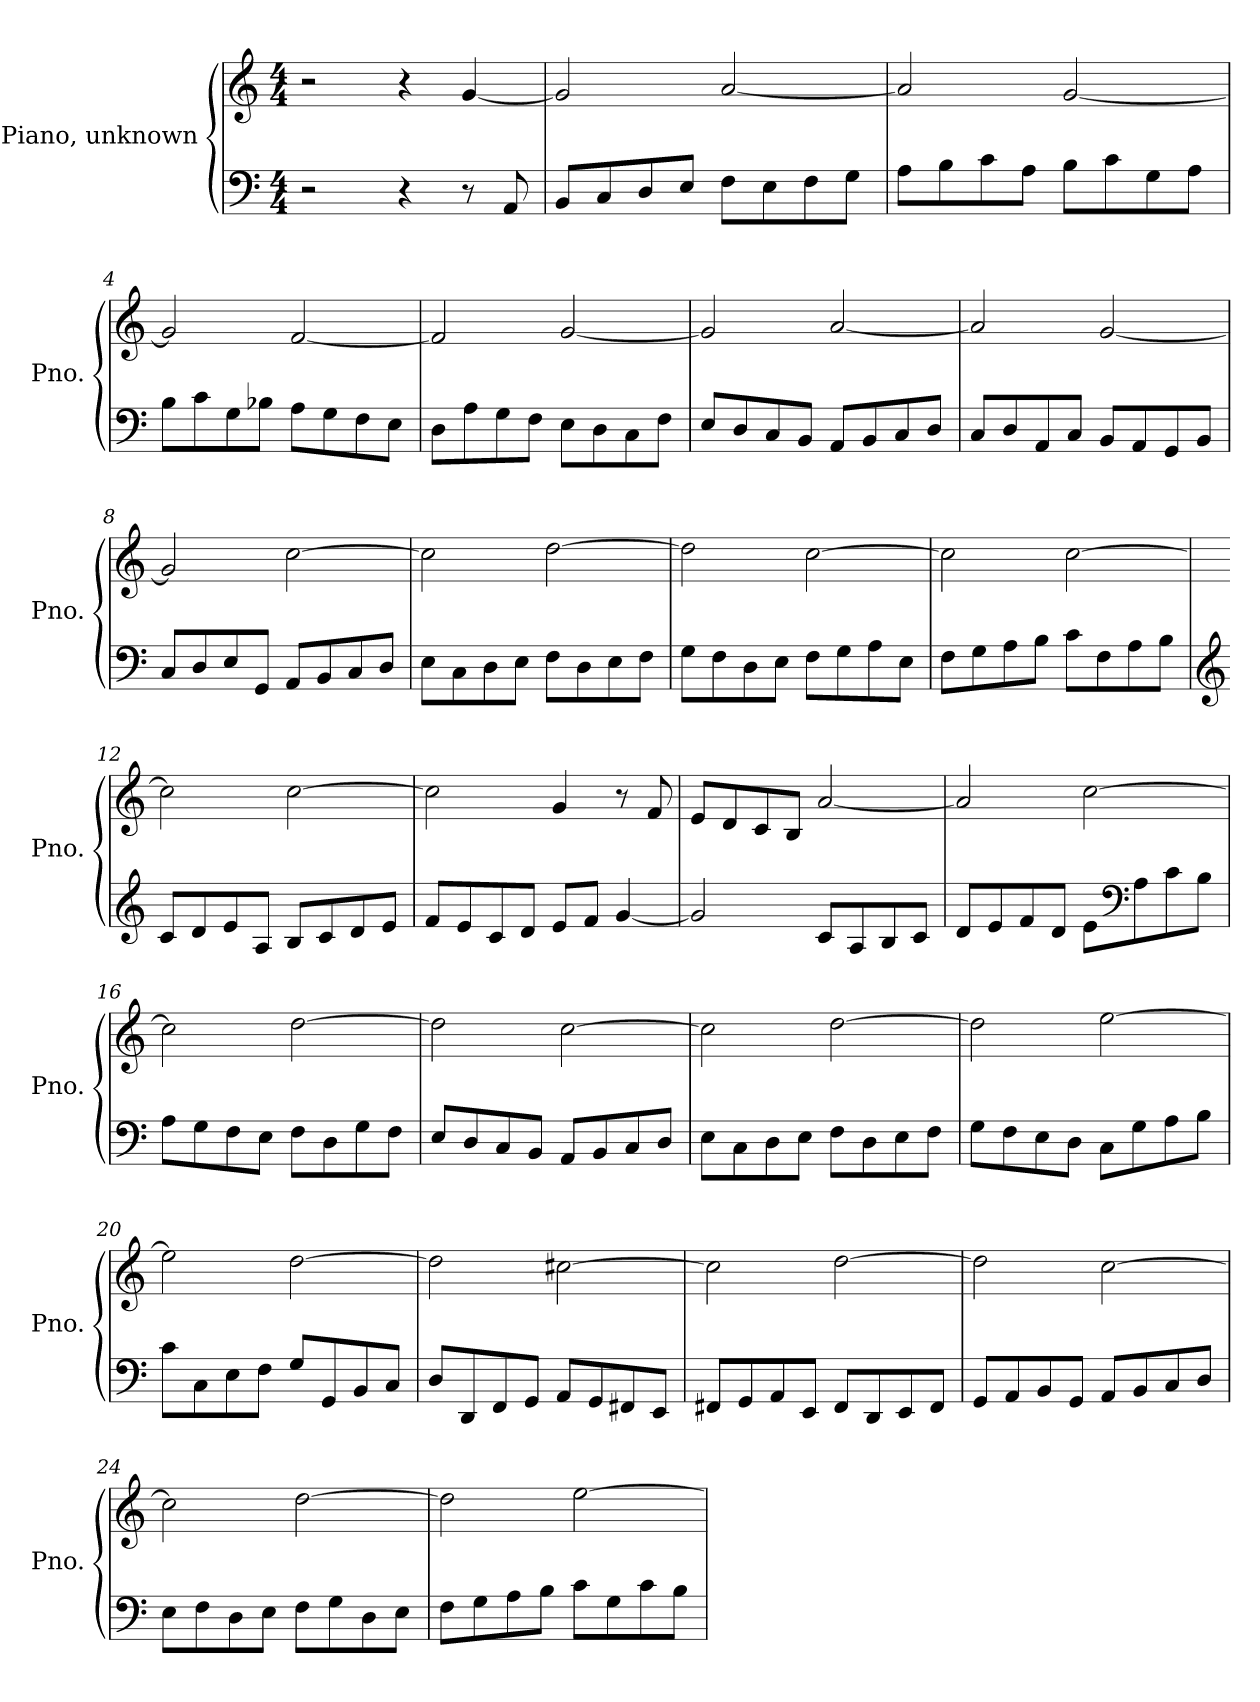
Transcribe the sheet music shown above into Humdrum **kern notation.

**kern	**kern
*part1	*part1
*staff2	*staff1
*I"Piano, unknown	*
*I'Pno.	*
*clefF4	*clefG2
*k[]	*k[]
*M4/4	*M4/4
*MM124	*MM124
=1	=1
2r	2r
4r	4r
8r	[4g/
8AA/	.
=2	=2
8BB/L	2g/]
8C/	.
8D/	.
8E/J	.
8F\L	[2a/
8E\	.
8F\	.
8G\J	.
=3	=3
8A\L	2a/]
8B\	.
8c\	.
8A\J	.
8B\L	[2g/
8c\	.
8G\	.
8A\J	.
=4	=4
8B\L	2g/]
8c\	.
8G\	.
8B-X\J	.
8A\L	[2f/
8G\	.
8F\	.
8E\J	.
=5	=5
8D\L	2f/]
8A\	.
8G\	.
8F\J	.
8E\L	[2g/
8D\	.
8C\	.
8F\J	.
!!LO:LB:g=z
=6	=6
8E/L	2g/]
8D/	.
8C/	.
8BB/J	.
8AA/L	[2a/
8BB/	.
8C/	.
8D/J	.
=7	=7
8C/L	2a/]
8D/	.
8AA/	.
8C/J	.
8BB/L	[2g/
8AA/	.
8GG/	.
8BB/J	.
=8	=8
8C/L	2g/]
8D/	.
8E/	.
8GG/J	.
8AA/L	[2cc\
8BB/	.
8C/	.
8D/J	.
=9	=9
8E\L	2cc\]
8C\	.
8D\	.
8E\J	.
8F\L	[2dd\
8D\	.
8E\	.
8F\J	.
=10	=10
8G\L	2dd\]
8F\	.
8D\	.
8E\J	.
8F\L	[2cc\
8G\	.
8A\	.
8E\J	.
!!LO:LB:g=z
=11	=11
8F\L	2cc\]
8G\	.
8A\	.
8B\J	.
8c\L	[2cc\
8F\	.
8A\	.
8B\J	.
=12	=12
*clefG2	*
8c/L	2cc\]
8d/	.
8e/	.
8A/J	.
8B/L	[2cc\
8c/	.
8d/	.
8e/J	.
=13	=13
8f/L	2cc\]
8e/	.
8c/	.
8d/J	.
8e/L	4g/
8f/J	.
[4g/	8r
.	8f/
=14	=14
2g/]	8e/L
.	8d/
.	8c/
.	8B/J
8c/L	[2a/
8A/	.
8B/	.
8c/J	.
!!LO:LB:g=z
=15	=15
8d/L	2a/]
8e/	.
8f/	.
8d/J	.
8e\L	[2cc\
*clefF4	*
8A\	.
8c\	.
8B\J	.
=16	=16
8A\L	2cc\]
8G\	.
8F\	.
8E\J	.
8F\L	[2dd\
8D\	.
8G\	.
8F\J	.
=17	=17
8E/L	2dd\]
8D/	.
8C/	.
8BB/J	.
8AA/L	[2cc\
8BB/	.
8C/	.
8D/J	.
=18	=18
8E\L	2cc\]
8C\	.
8D\	.
8E\J	.
8F\L	[2dd\
8D\	.
8E\	.
8F\J	.
=19	=19
8G\L	2dd\]
8F\	.
8E\	.
8D\J	.
8C\L	[2ee\
8G\	.
8A\	.
8B\J	.
!!LO:LB:g=z
=20	=20
8c\L	2ee\]
8C\	.
8E\	.
8F\J	.
8G/L	[2dd\
8GG/	.
8BB/	.
8C/J	.
=21	=21
8D/L	2dd\]
8DD/	.
8FF/	.
8GG/J	.
8AA/L	[2cc#X\
8GG/	.
8FF#X/	.
8EE/J	.
=22	=22
8FF#X/L	2cc#\]
8GG/	.
8AA/	.
8EE/J	.
8FF#/L	[2dd\
8DD/	.
8EE/	.
8FF#/J	.
=23	=23
8GG/L	2dd\]
8AA/	.
8BB/	.
8GG/J	.
8AA/L	[2cc\
8BB/	.
8C/	.
8D/J	.
=24	=24
8E\L	2cc\]
8F\	.
8D\	.
8E\J	.
8F\L	[2dd\
8G\	.
8D\	.
8E\J	.
!!LO:LB:g=z
=25	=25
8F\L	2dd\]
8G\	.
8A\	.
8B\J	.
8c\L	[2ee\
8G\	.
8c\	.
8B\J	.
=	=
*-	*-
